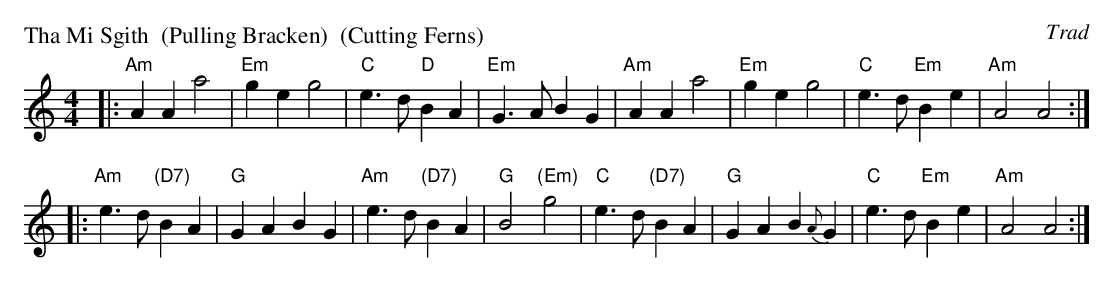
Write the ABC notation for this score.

X:1
P: Tha Mi Sgith  (Pulling Bracken)  (Cutting Ferns)
C: Trad
M: 4/4
L: 1/4
K: Am
|:\
"Am"AA a2 | "Em"ge g2 | "C"e>d "D"BA | "Em"G>A BG |\
"Am"AA a2 | "Em"ge g2 | "C"e>d "Em"Be | "Am"A2 A2 :|
|:\
"Am"e>d "(D7)"BA | "G"GA BG | "Am"e>d "(D7)"BA | "G"B2 "(Em)"g2 |\
"C"e>d "(D7)"BA | "G"GA B{A}G | "C"e>d "Em"Be | "Am"A2 A2 :|
